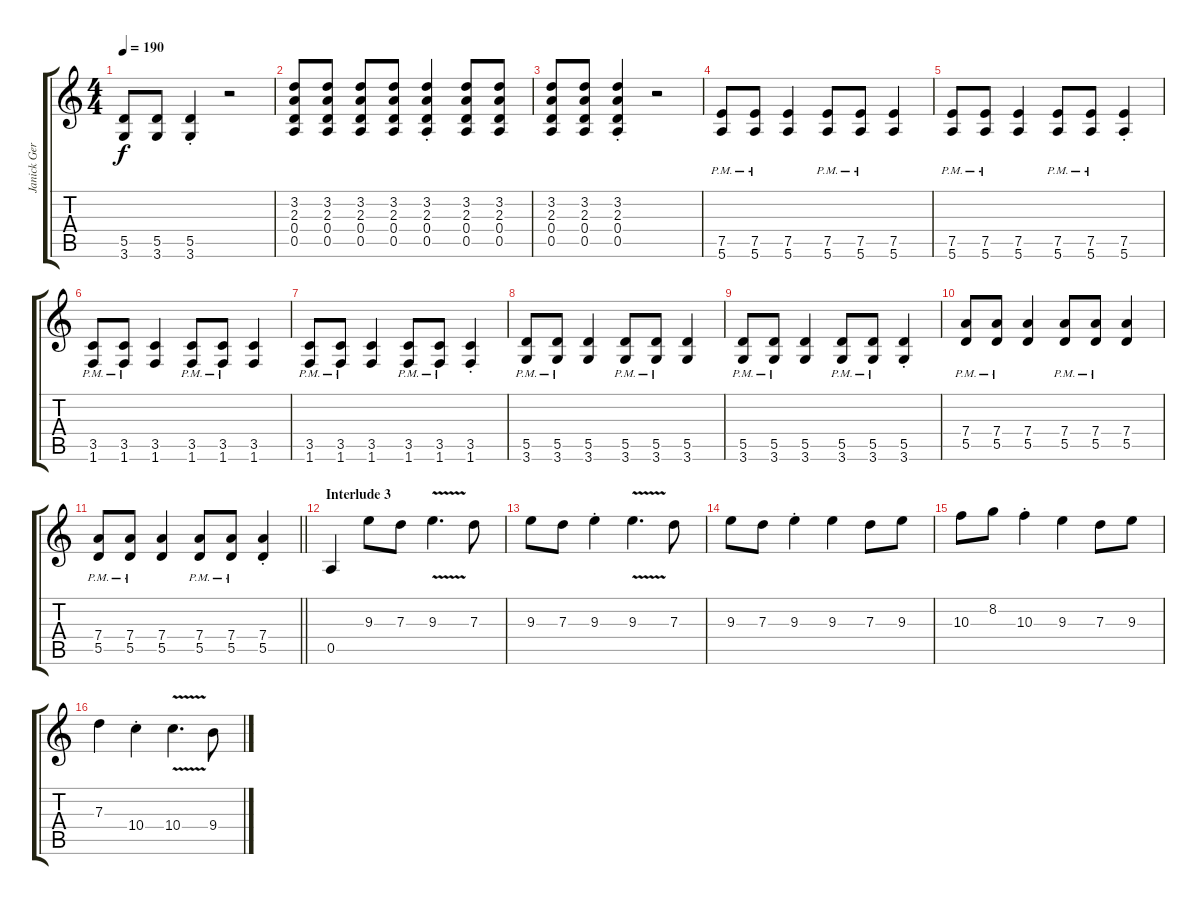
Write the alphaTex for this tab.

\track ("Janick Gers" "Janick Ger") {instrument overdrivenguitar}
\staff {score tabs}
\tuning (E4 B3 G3 D3 A2 E2) {hide}
\ts (4 4)
\tempo 190
\clef g2
\ks c
(5.5 3.6).8{dy f} (5.5 3.6).8 (5.5{st} 3.6{st}).4 r.2 |
(3.2 2.3 0.4 0.5).8 (3.2 2.3 0.4 0.5).8 (3.2 2.3 0.4 0.5).8 (3.2 2.3 0.4 0.5).8 (3.2{st} 2.3{st} 0.4{st} 0.5{st}).4 (3.2 2.3 0.4 0.5).8 (3.2 2.3 0.4 0.5).8 |
(3.2 2.3 0.4 0.5).8 (3.2 2.3 0.4 0.5).8 (3.2{st} 2.3{st} 0.4{st} 0.5{st}).4 r.2 |
(7.5{pm} 5.6{pm}).8 (7.5{pm} 5.6{pm}).8 (7.5 5.6).4 (7.5{pm} 5.6{pm}).8 (7.5{pm} 5.6{pm}).8 (7.5 5.6).4 |
(7.5{pm} 5.6{pm}).8 (7.5{pm} 5.6{pm}).8 (7.5 5.6).4 (7.5{pm} 5.6{pm}).8 (7.5{pm} 5.6{pm}).8 (7.5{st} 5.6{st}).4 |
(3.5{pm} 1.6{pm}).8 (3.5{pm} 1.6{pm}).8 (3.5 1.6).4 (3.5{pm} 1.6{pm}).8 (3.5{pm} 1.6{pm}).8 (3.5 1.6).4 |
(3.5{pm} 1.6{pm}).8 (3.5{pm} 1.6{pm}).8 (3.5 1.6).4 (3.5{pm} 1.6{pm}).8 (3.5{pm} 1.6{pm}).8 (3.5{st} 1.6{st}).4 |
(5.5{pm} 3.6{pm}).8 (5.5{pm} 3.6{pm}).8 (5.5 3.6).4 (5.5{pm} 3.6{pm}).8 (5.5{pm} 3.6{pm}).8 (5.5 3.6).4 |
(5.5{pm} 3.6{pm}).8 (5.5{pm} 3.6{pm}).8 (5.5 3.6).4 (5.5{pm} 3.6{pm}).8 (5.5{pm} 3.6{pm}).8 (5.5{st} 3.6{st}).4 |
(7.4{pm} 5.5{pm}).8 (7.4{pm} 5.5{pm}).8 (7.4 5.5).4 (7.4{pm} 5.5{pm}).8 (7.4{pm} 5.5{pm}).8 (7.4 5.5).4 |
\barLineRight lightlight
(7.4{pm} 5.5{pm}).8 (7.4{pm} 5.5{pm}).8 (7.4 5.5).4 (7.4{pm} 5.5{pm}).8 (7.4{pm} 5.5{pm}).8 (7.4{st} 5.5{st}).4 |
\section ("" "Interlude 3")
0.5.4 9.3.8 7.3.8 9.3{v}.4{d} 7.3.8 |
9.3.8 7.3.8 9.3{st}.4 9.3{v}.4{d} 7.3.8 |
9.3.8 7.3.8 9.3{st}.4 9.3.4 7.3.8 9.3.8 |
10.3.8 8.2.8 10.3{st}.4 9.3.4 7.3.8 9.3.8 |
7.3.4 10.4{st}.4 10.4{v}.4{d} 9.4.8
